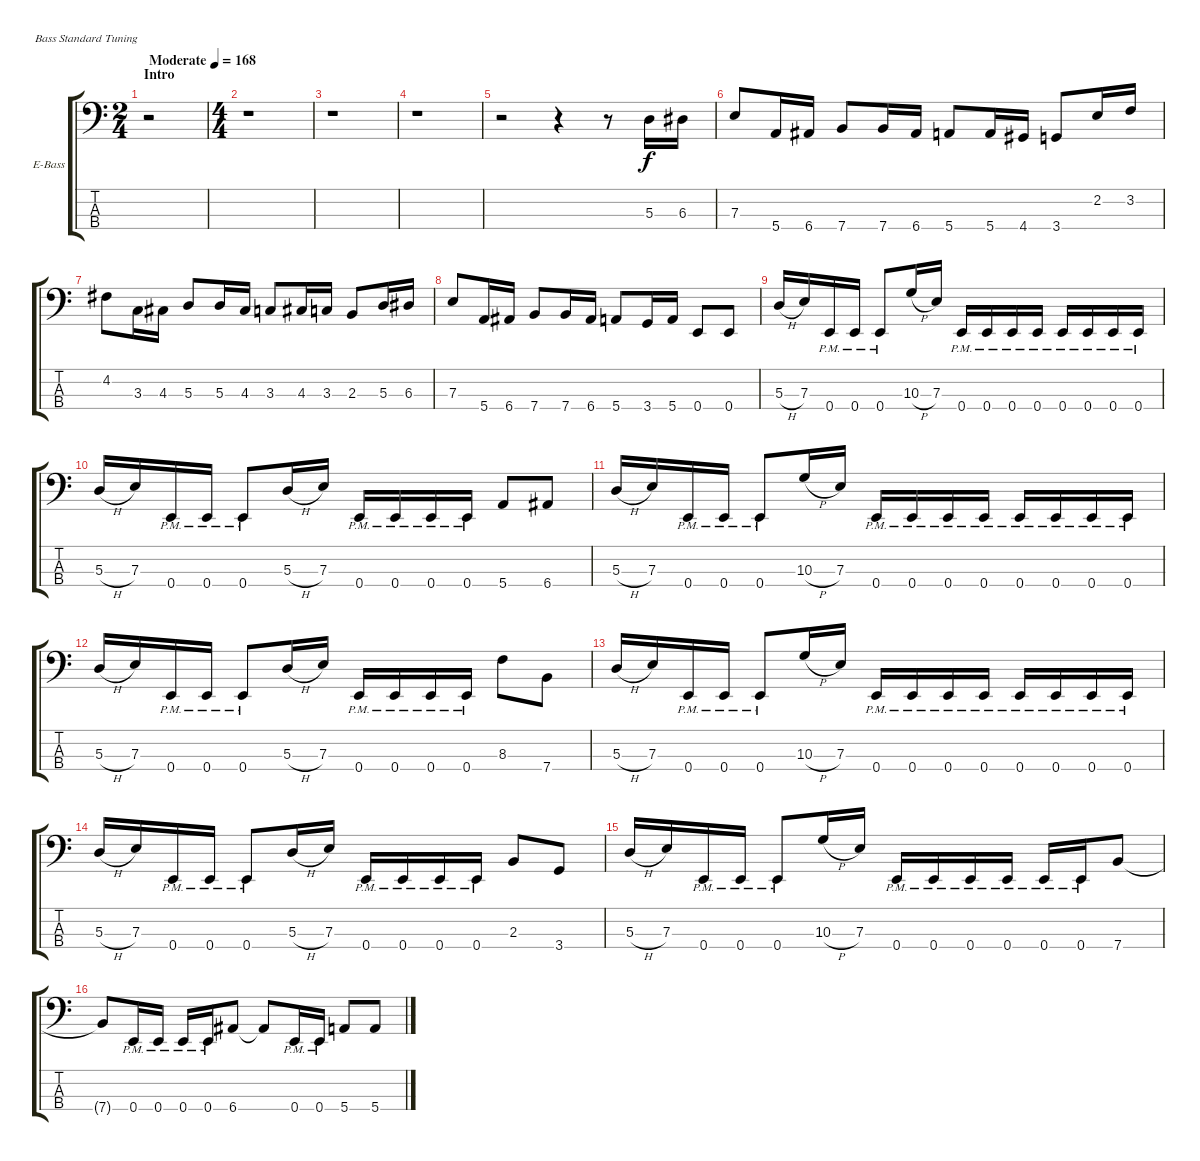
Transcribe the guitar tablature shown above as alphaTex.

\bracketExtendMode groupsimilarinstruments
\firstSystemTrackNameOrientation horizontal
\otherSystemsTrackNameOrientation horizontal
\track ("D. Ellefson" "E-Bass") {instrument electricbasspick}
\staff {score tabs}
\tuning (G2 D2 A1 E1)
\ts (2 4)
\beaming (8 1 1 1 1)
\section ("" "Intro")
\tempo (168 "Moderate")
\clef f4
\ks c
r.2{dy f instrument electricbasspick} |
\ts (4 4)
\beaming (8 2 2 2 2)
r.1 |
r.1 |
r.1 |
r.2 r.4 r.8 5.3.16 6.3.16 |
7.3.8 5.4.16 6.4.16 7.4.8 7.4.16 6.4.16 5.4.8 5.4.16 4.4.16 3.4.8 2.2.16 3.2.16 |
4.2.8 3.3.16 4.3.16 5.3.8 5.3.16 4.3.16 3.3.8 4.3.16 3.3.16 2.3.8 5.3.16 6.3.16 |
7.3.8 5.4.16 6.4.16 7.4.8 7.4.16 6.4.16 5.4.8 3.4.16 5.4.16 0.4.8 0.4.8 |
5.3{h}.16 7.3.16 0.4{pm}.16 0.4{pm}.16 0.4{pm}.8 10.3{h}.16 7.3.16 0.4{pm}.16 0.4{pm}.16 0.4{pm}.16 0.4{pm}.16 0.4{pm}.16 0.4{pm}.16 0.4{pm}.16 0.4{pm}.16 |
5.3{h}.16 7.3.16 0.4{pm}.16 0.4{pm}.16 0.4{pm}.8 5.3{h}.16 7.3.16 0.4{pm}.16 0.4{pm}.16 0.4{pm}.16 0.4{pm}.16 5.4.8 6.4.8 |
5.3{h}.16 7.3.16 0.4{pm}.16 0.4{pm}.16 0.4{pm}.8 10.3{h}.16 7.3.16 0.4{pm}.16 0.4{pm}.16 0.4{pm}.16 0.4{pm}.16 0.4{pm}.16 0.4{pm}.16 0.4{pm}.16 0.4{pm}.16 |
5.3{h}.16 7.3.16 0.4{pm}.16 0.4{pm}.16 0.4{pm}.8 5.3{h}.16 7.3.16 0.4{pm}.16 0.4{pm}.16 0.4{pm}.16 0.4{pm}.16 8.3.8 7.4.8 |
5.3{h}.16 7.3.16 0.4{pm}.16 0.4{pm}.16 0.4{pm}.8 10.3{h}.16 7.3.16 0.4{pm}.16 0.4{pm}.16 0.4{pm}.16 0.4{pm}.16 0.4{pm}.16 0.4{pm}.16 0.4{pm}.16 0.4{pm}.16 |
5.3{h}.16 7.3.16 0.4{pm}.16 0.4{pm}.16 0.4{pm}.8 5.3{h}.16 7.3.16 0.4{pm}.16 0.4{pm}.16 0.4{pm}.16 0.4{pm}.16 2.3.8 3.4.8 |
5.3{h}.16 7.3.16 0.4{pm}.16 0.4{pm}.16 0.4{pm}.8 10.3{h}.16 7.3.16 0.4{pm}.16 0.4{pm}.16 0.4{pm}.16 0.4{pm}.16 0.4{pm}.16 0.4{pm}.16 7.4.8 |
7.4{t}.8 0.4{pm}.16 0.4{pm}.16 0.4{pm}.16 0.4{pm}.16 6.4.8 6.4{t}.8 0.4{pm}.16 0.4{pm}.16 5.4.8 5.4.8
